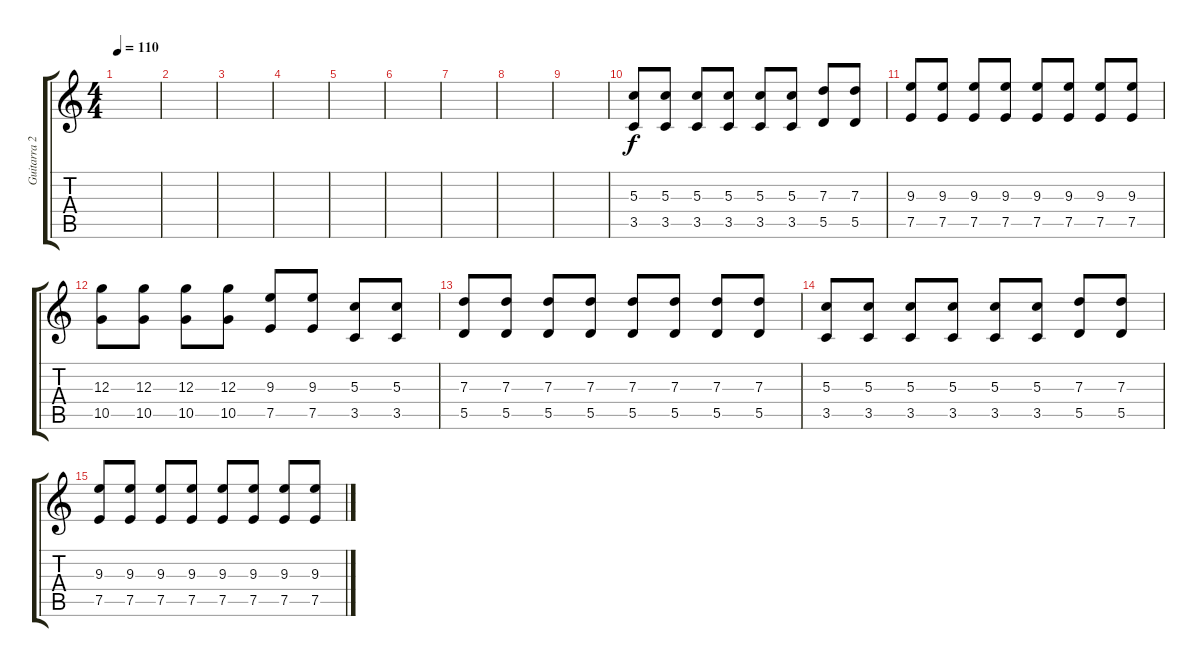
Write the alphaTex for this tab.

\track ("Guitarra 2" "Guitarra 2") {instrument distortionguitar}
\staff {score tabs}
\tuning (E4 B3 G3 D3 A2 D2) {hide}
\ts (4 4)
\tempo 110
\clef g2
\ks c
|
|
|
|
|
|
|
|
|
(5.3 3.5).8 (5.3 3.5).8 (5.3 3.5).8 (5.3 3.5).8 (5.3 3.5).8 (5.3 3.5).8 (7.3 5.5).8 (7.3 5.5).8 |
(9.3 7.5).8 (9.3 7.5).8 (9.3 7.5).8 (9.3 7.5).8 (9.3 7.5).8 (9.3 7.5).8 (9.3 7.5).8 (9.3 7.5).8 |
(12.3 10.5).8 (12.3 10.5).8 (12.3 10.5).8 (12.3 10.5).8 (9.3 7.5).8 (9.3 7.5).8 (5.3 3.5).8 (5.3 3.5).8 |
(7.3 5.5).8 (7.3 5.5).8 (7.3 5.5).8 (7.3 5.5).8 (7.3 5.5).8 (7.3 5.5).8 (7.3 5.5).8 (7.3 5.5).8 |
(5.3 3.5).8 (5.3 3.5).8 (5.3 3.5).8 (5.3 3.5).8 (5.3 3.5).8 (5.3 3.5).8 (7.3 5.5).8 (7.3 5.5).8 |
(9.3 7.5).8 (9.3 7.5).8 (9.3 7.5).8 (9.3 7.5).8 (9.3 7.5).8 (9.3 7.5).8 (9.3 7.5).8 (9.3 7.5).8
